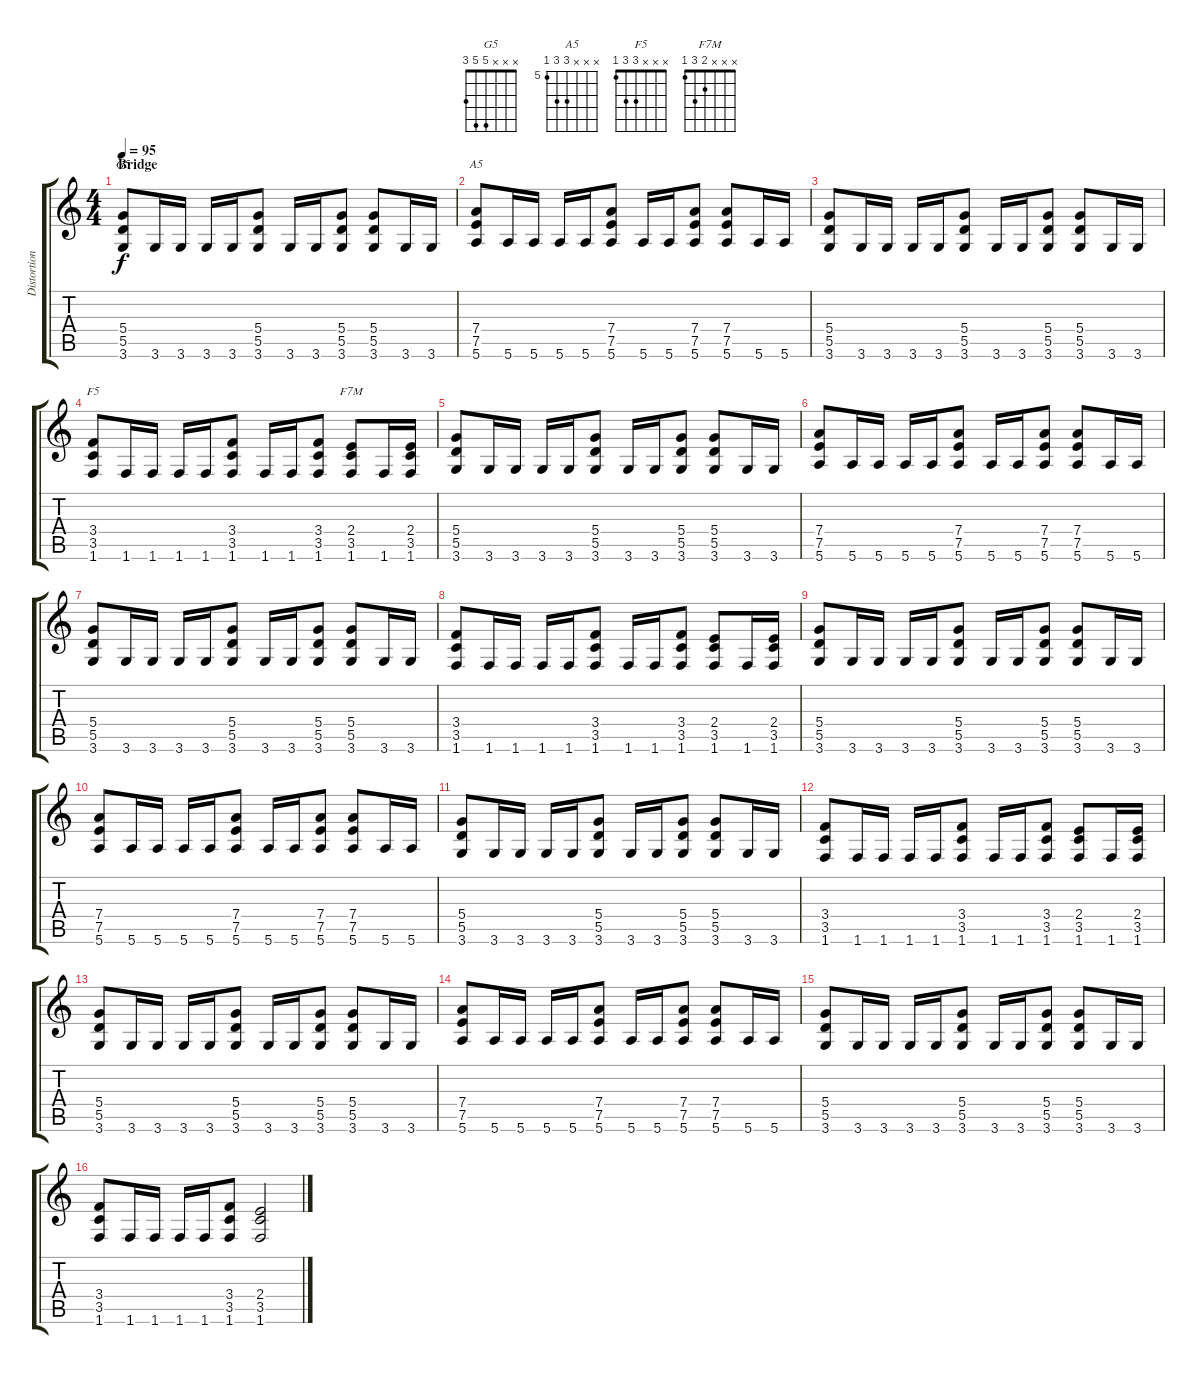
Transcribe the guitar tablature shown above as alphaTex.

\track ("Distortion Guitar" "Distortion") {instrument overdrivenguitar}
\staff {score tabs}
\tuning (E4 B3 G3 D3 A2 E2) {hide}
\chord ("G5" x x x 5 5 3)
\chord ("A5" x x x 7 7 5) {firstfret 5}
\chord ("F5" x x x 3 3 1)
\chord ("F7M" x x x 2 3 1)
\ts (4 4)
\section ("" "Bridge")
\tempo 95
\clef g2
\ks c
(5.4 5.5 3.6).8{ch "G5" dy f} 3.6.16 3.6.16 3.6.16 3.6.16 (5.4 5.5 3.6).8 3.6.16 3.6.16 (5.4 5.5 3.6).8 (5.4 5.5 3.6).8 3.6.16 3.6.16 |
(7.4 7.5 5.6).8{ch "A5"} 5.6.16 5.6.16 5.6.16 5.6.16 (7.4 7.5 5.6).8 5.6.16 5.6.16 (7.4 7.5 5.6).8 (7.4 7.5 5.6).8 5.6.16 5.6.16 |
(5.4 5.5 3.6).8 3.6.16 3.6.16 3.6.16 3.6.16 (5.4 5.5 3.6).8 3.6.16 3.6.16 (5.4 5.5 3.6).8 (5.4 5.5 3.6).8 3.6.16 3.6.16 |
(3.4 3.5 1.6).8{ch "F5"} 1.6.16 1.6.16 1.6.16 1.6.16 (3.4 3.5 1.6).8 1.6.16 1.6.16 (3.4 3.5 1.6).8 (2.4 3.5 1.6).8{ch "F7M"} 1.6.16 (2.4 3.5 1.6).16 |
(5.4 5.5 3.6).8 3.6.16 3.6.16 3.6.16 3.6.16 (5.4 5.5 3.6).8 3.6.16 3.6.16 (5.4 5.5 3.6).8 (5.4 5.5 3.6).8 3.6.16 3.6.16 |
(7.4 7.5 5.6).8 5.6.16 5.6.16 5.6.16 5.6.16 (7.4 7.5 5.6).8 5.6.16 5.6.16 (7.4 7.5 5.6).8 (7.4 7.5 5.6).8 5.6.16 5.6.16 |
(5.4 5.5 3.6).8 3.6.16 3.6.16 3.6.16 3.6.16 (5.4 5.5 3.6).8 3.6.16 3.6.16 (5.4 5.5 3.6).8 (5.4 5.5 3.6).8 3.6.16 3.6.16 |
(3.4 3.5 1.6).8 1.6.16 1.6.16 1.6.16 1.6.16 (3.4 3.5 1.6).8 1.6.16 1.6.16 (3.4 3.5 1.6).8 (2.4 3.5 1.6).8 1.6.16 (2.4 3.5 1.6).16 |
(5.4 5.5 3.6).8 3.6.16 3.6.16 3.6.16 3.6.16 (5.4 5.5 3.6).8 3.6.16 3.6.16 (5.4 5.5 3.6).8 (5.4 5.5 3.6).8 3.6.16 3.6.16 |
(7.4 7.5 5.6).8 5.6.16 5.6.16 5.6.16 5.6.16 (7.4 7.5 5.6).8 5.6.16 5.6.16 (7.4 7.5 5.6).8 (7.4 7.5 5.6).8 5.6.16 5.6.16 |
(5.4 5.5 3.6).8 3.6.16 3.6.16 3.6.16 3.6.16 (5.4 5.5 3.6).8 3.6.16 3.6.16 (5.4 5.5 3.6).8 (5.4 5.5 3.6).8 3.6.16 3.6.16 |
(3.4 3.5 1.6).8 1.6.16 1.6.16 1.6.16 1.6.16 (3.4 3.5 1.6).8 1.6.16 1.6.16 (3.4 3.5 1.6).8 (2.4 3.5 1.6).8 1.6.16 (2.4 3.5 1.6).16 |
(5.4 5.5 3.6).8 3.6.16 3.6.16 3.6.16 3.6.16 (5.4 5.5 3.6).8 3.6.16 3.6.16 (5.4 5.5 3.6).8 (5.4 5.5 3.6).8 3.6.16 3.6.16 |
(7.4 7.5 5.6).8 5.6.16 5.6.16 5.6.16 5.6.16 (7.4 7.5 5.6).8 5.6.16 5.6.16 (7.4 7.5 5.6).8 (7.4 7.5 5.6).8 5.6.16 5.6.16 |
(5.4 5.5 3.6).8 3.6.16 3.6.16 3.6.16 3.6.16 (5.4 5.5 3.6).8 3.6.16 3.6.16 (5.4 5.5 3.6).8 (5.4 5.5 3.6).8 3.6.16 3.6.16 |
(3.4 3.5 1.6).8 1.6.16 1.6.16 1.6.16 1.6.16 (3.4 3.5 1.6).8 (2.4 3.5 1.6).2
